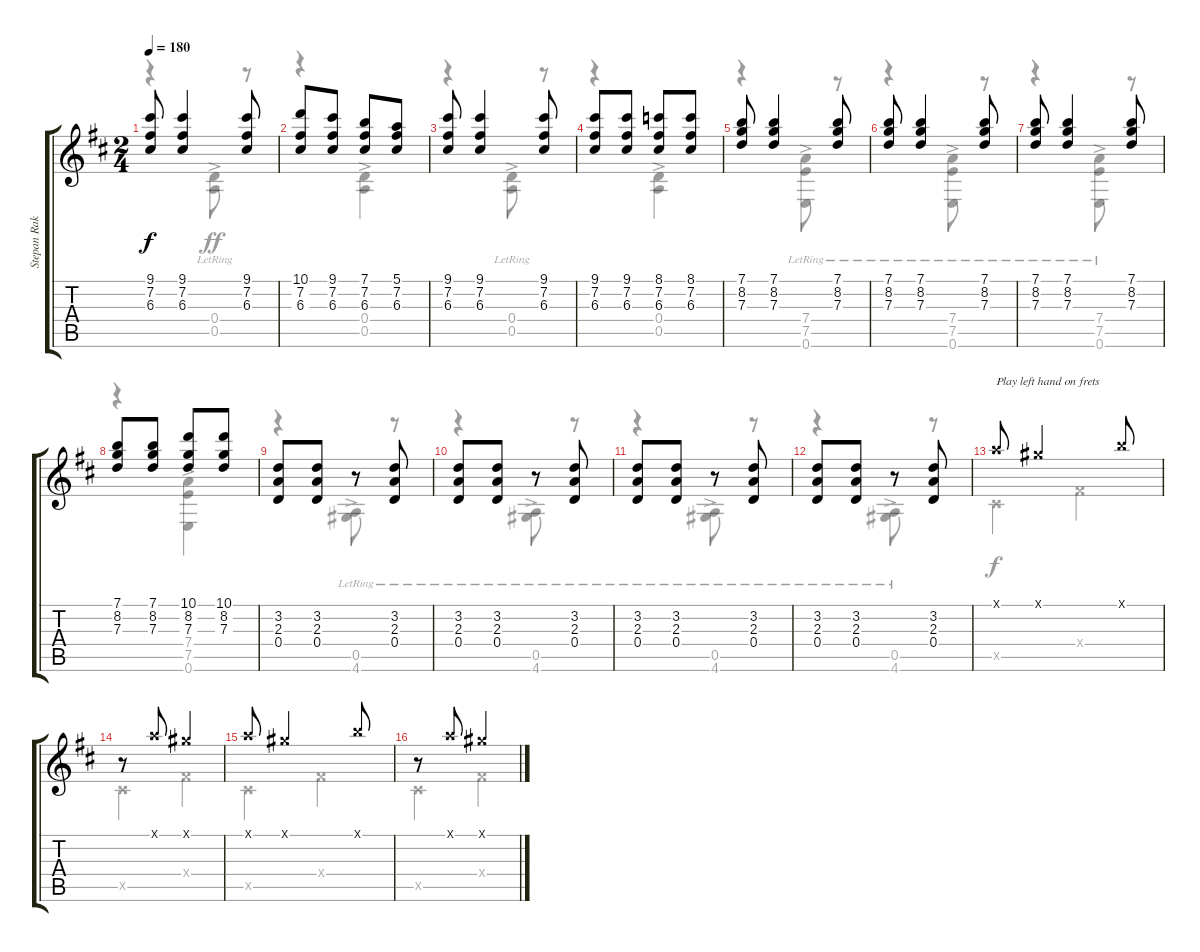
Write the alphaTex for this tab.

\track ("Stepan Rak" "Stepan Rak") {instrument acousticguitarnylon}
\staff {score tabs}
\tuning (E4 B3 G3 D3 A2 E2) {hide}
\voice
\ts (2 4)
\tempo 180
\clef g2
\ks d
(9.1 7.2 6.3).8{dy f} (9.1 7.2 6.3).4 (9.1 7.2 6.3).8 |
(10.1 7.2 6.3).8 (9.1 7.2 6.3).8 (7.1 7.2 6.3).8 (5.1 7.2 6.3).8 |
(9.1 7.2 6.3).8 (9.1 7.2 6.3).4 (9.1 7.2 6.3).8 |
(9.1 7.2 6.3).8 (9.1 7.2 6.3).8 (8.1 7.2 6.3).8 (8.1 7.2 6.3).8 |
(7.1 8.2 7.3).8 (7.1 8.2 7.3).4 (7.1 8.2 7.3).8 |
(7.1 8.2 7.3).8 (7.1 8.2 7.3).4 (7.1 8.2 7.3).8 |
(7.1 8.2 7.3).8 (7.1 8.2 7.3).4 (7.1 8.2 7.3).8 |
(7.1 8.2 7.3).8 (7.1 8.2 7.3).8 (10.1 8.2 7.3).8 (10.1 8.2 7.3).8 |
(3.2 2.3 0.4).8 (3.2 2.3 0.4).8 r.8 (3.2 2.3 0.4).8 |
(3.2 2.3 0.4).8 (3.2 2.3 0.4).8 r.8 (3.2 2.3 0.4).8 |
(3.2 2.3 0.4).8 (3.2 2.3 0.4).8 r.8 (3.2 2.3 0.4).8 |
(3.2 2.3 0.4).8 (3.2 2.3 0.4).8 r.8 (3.2 2.3 0.4).8 |
5.1{x}.8{txt "Play left hand on frets"} 4.1{x}.4 7.1{x}.8 |
r.8 5.1{x}.8 4.1{x}.4 |
5.1{x}.8 4.1{x}.4 7.1{x}.8 |
r.8 5.1{x}.8 4.1{x}.4
\voice
\clef g2
\ottava regular
\simile none
\ks d
r.4{dy fff} (0.4{ac} 0.5{ac lr}).8{dy ff} r.8 |
r.4 (0.4{ac} 0.5{ac}).4 |
r.4 (0.4{ac} 0.5{ac lr}).8 r.8 |
r.4 (0.4{ac} 0.5{ac}).4 |
r.4 (7.4{ac} 7.5{ac} 0.6{ac lr}).8 r.8 |
r.4 (7.4{ac} 7.5{ac} 0.6{ac lr}).8 r.8 |
r.4 (7.4{ac} 7.5{ac} 0.6{ac lr}).8 r.8 |
r.4 (7.4{ac} 7.5{ac} 0.6{ac}).4 |
r.4 (0.5{lr} 4.6{ac}).8 r.8 |
r.4 (0.5{lr} 4.6{ac}).8 r.8 |
r.4 (0.5{lr} 4.6{ac}).8 r.8 |
r.4 (0.5{lr} 4.6{ac}).8 r.8 |
4.5{x}.4{dy f} 4.4{x}.4 |
4.5{x}.4 4.4{x}.4 |
4.5{x}.4 4.4{x}.4 |
4.5{x}.4 4.4{x}.4
